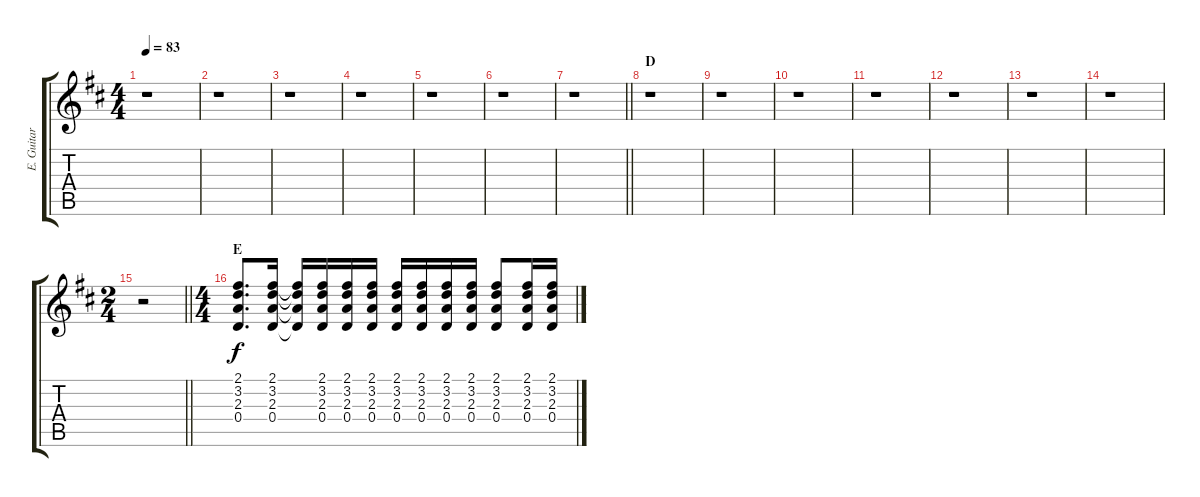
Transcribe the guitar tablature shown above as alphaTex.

\track ("E. Guitar II" "E. Guitar ") {instrument overdrivenguitar}
\staff {score tabs}
\tuning (E4 B3 G3 D3 A2 E2) {hide}
\ts (4 4)
\tempo 83
\clef g2
\ks d
r.1{dy f} |
r.1 |
r.1 |
r.1 |
r.1 |
r.1 |
\barLineRight lightlight
r.1 |
\section ("" "D")
r.1 |
r.1 |
r.1 |
r.1 |
r.1 |
r.1 |
r.1 |
\ts (2 4)
\barLineRight lightlight
r.2 |
\ts (4 4)
\section ("" "E")
(2.1 3.2 2.3 0.4).8{d} (2.1 3.2 2.3 0.4).16 (2.1{t} 3.2{t} 2.3{t} 0.4{t}).16 (2.1 3.2 2.3 0.4).16 (2.1 3.2 2.3 0.4).16 (2.1 3.2 2.3 0.4).16 (2.1 3.2 2.3 0.4).16 (2.1 3.2 2.3 0.4).16 (2.1 3.2 2.3 0.4).16 (2.1 3.2 2.3 0.4).16 (2.1 3.2 2.3 0.4).8 (2.1 3.2 2.3 0.4).16 (2.1 3.2 2.3 0.4).16
